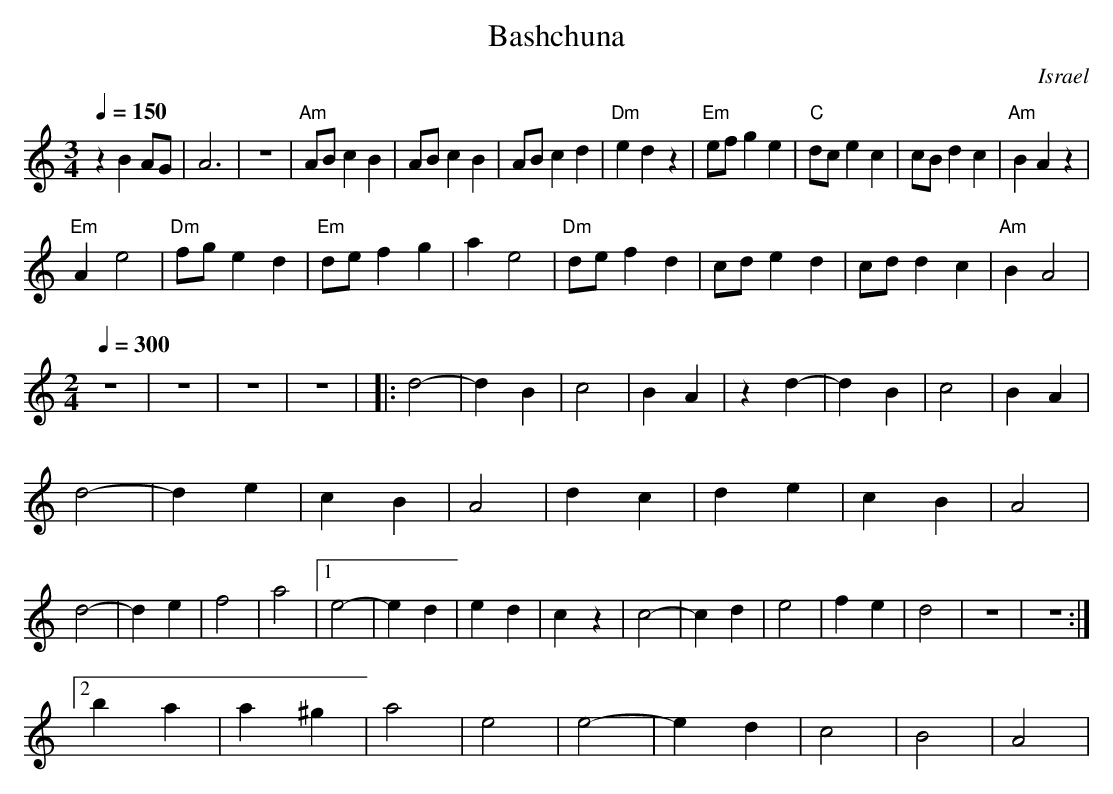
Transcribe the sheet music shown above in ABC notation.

X:1
T: Bashchuna
O: Israel
M: 3/4
L: 1/8
K: Am
Q: 1/4=150
  z2B2AG     |A6        |z6        |\
  "Am" ABc2B2|ABc2B2    |ABc2d2    |"Dm"e2d2z2|\
  "Em"efg2e2 |"C"dce2c2 |cBd2c2    |"Am"B2A2z2|
  "Em"A2e4   |"Dm"fge2d2|"Em"def2g2|a2e4      |\
  "Dm"def2d2 |cde2d2    |cdd2c2    |"Am"B2A4  |
M: 2/4
Q: 1/4=300
  !drum!z4   |z4        |z4        |z4        |\
|:d4-        |d2B2      |c4        |B2A2      |\
  z2d2-      |d2B2      |c4        |B2A2      |
  d4-        |d2e2      |c2B2      |A4        |\
  d2c2       |d2e2      |c2B2      |A4        |
  d4-        |d2e2      |f4        |a4        |\
  [1 e4-     |e2d2      |e2d2      |c2z2      |\
  c4-        |c2d2      |e4        |f2e2      |d4|z4|z4 :|
  [2b2a2     |a2^g2     |a4        |e4        |\
  e4-        |e2d2      |c4        |B4        |A4|
